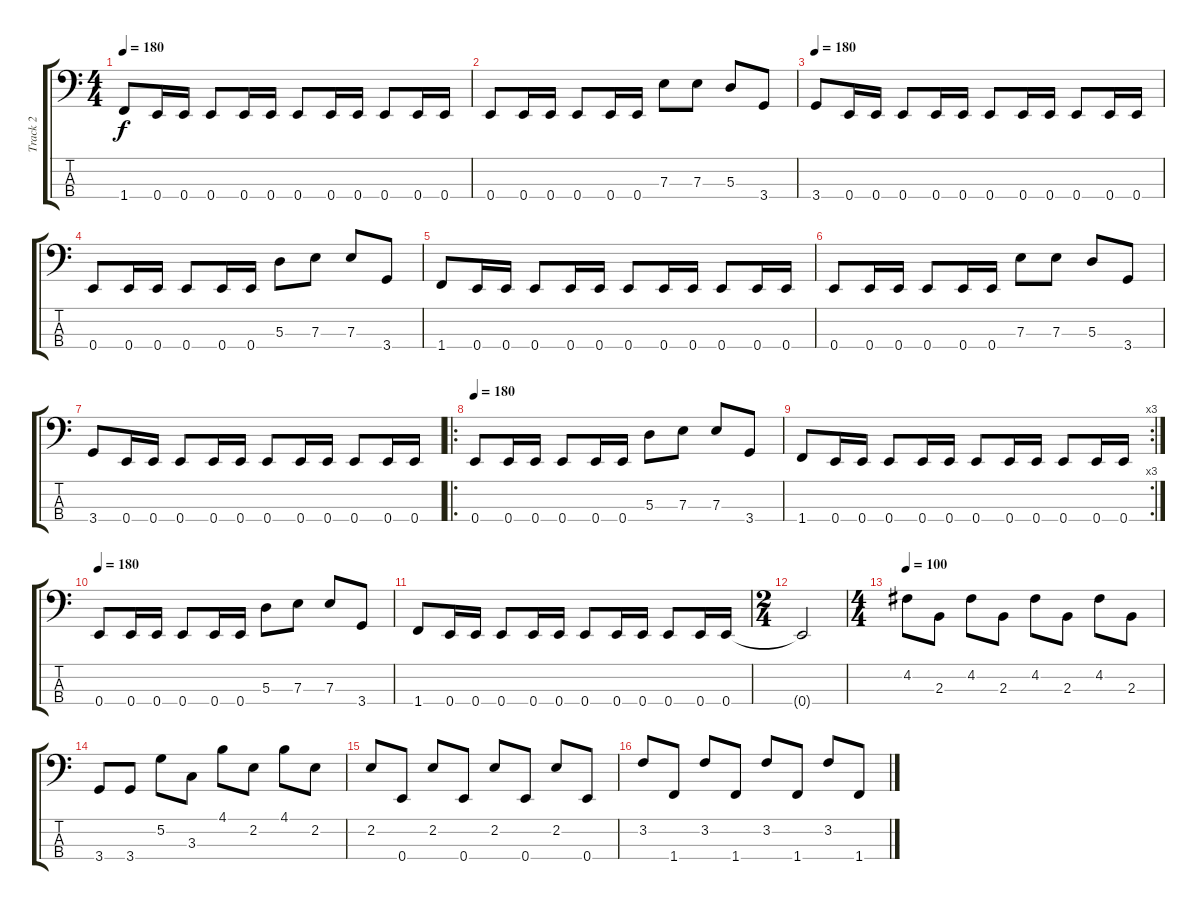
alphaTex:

\track ("Track 2" "Track 2") {instrument electricbasspick}
\staff {score tabs}
\tuning (G2 D2 A1 E1) {hide}
\ts (4 4)
\tempo 180
\clef f4
\ks c
1.4.8{dy f} 0.4.16 0.4.16 0.4.8 0.4.16 0.4.16 0.4.8 0.4.16 0.4.16 0.4.8 0.4.16 0.4.16 |
0.4.8 0.4.16 0.4.16 0.4.8 0.4.16 0.4.16 7.3.8 7.3.8 5.3.8 3.4.8 |
\tempo 180
3.4.8{volume 16} 0.4.16 0.4.16 0.4.8 0.4.16 0.4.16 0.4.8 0.4.16 0.4.16 0.4.8 0.4.16 0.4.16 |
0.4.8 0.4.16 0.4.16 0.4.8 0.4.16 0.4.16 5.3.8 7.3.8 7.3.8 3.4.8 |
1.4.8 0.4.16 0.4.16 0.4.8 0.4.16 0.4.16 0.4.8 0.4.16 0.4.16 0.4.8 0.4.16 0.4.16 |
0.4.8 0.4.16 0.4.16 0.4.8 0.4.16 0.4.16 7.3.8 7.3.8 5.3.8 3.4.8 |
3.4.8{volume 16} 0.4.16 0.4.16 0.4.8 0.4.16 0.4.16 0.4.8 0.4.16 0.4.16 0.4.8 0.4.16 0.4.16 |
\ro
\tempo 180
0.4.8 0.4.16 0.4.16 0.4.8 0.4.16 0.4.16 5.3.8 7.3.8 7.3.8 3.4.8 |
\rc 3
1.4.8 0.4.16 0.4.16 0.4.8 0.4.16 0.4.16 0.4.8 0.4.16 0.4.16 0.4.8 0.4.16 0.4.16 |
\tempo 100
\tempo 180
0.4.8 0.4.16 0.4.16 0.4.8 0.4.16 0.4.16 5.3.8 7.3.8 7.3.8 3.4.8 |
1.4.8 0.4.16 0.4.16 0.4.8 0.4.16 0.4.16 0.4.8 0.4.16 0.4.16 0.4.8 0.4.16 0.4.16 |
\ts (2 4)
0.4{t}.2 |
\ts (4 4)
\tempo 100
4.2.8 2.3.8 4.2.8 2.3.8 4.2.8 2.3.8 4.2.8 2.3.8 |
3.4.8 3.4.8 5.2.8 3.3.8 4.1.8 2.2.8 4.1.8 2.2.8 |
2.2.8 0.4.8 2.2.8 0.4.8 2.2.8 0.4.8 2.2.8 0.4.8 |
3.2.8 1.4.8 3.2.8 1.4.8 3.2.8 1.4.8 3.2.8 1.4.8
